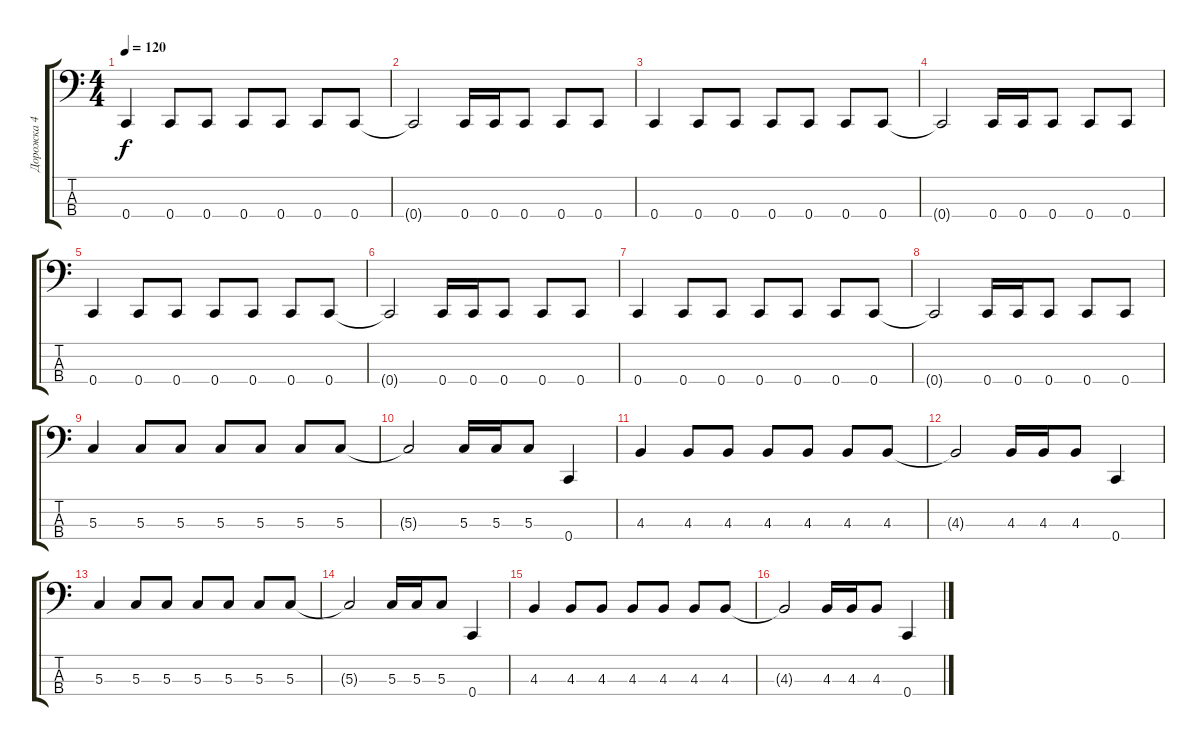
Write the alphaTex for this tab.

\track ("Дорожка 4" "Дорожка 4") {instrument electricbasspick}
\staff {score tabs}
\tuning (G2 D2 G1 C1) {hide}
\ts (4 4)
\tempo 120
\clef f4
\ks c
0.4.4{dy f} 0.4.8 0.4.8 0.4.8 0.4.8 0.4.8 0.4.8 |
0.4{t}.2 0.4.16 0.4.16 0.4.8 0.4.8 0.4.8 |
0.4.4 0.4.8 0.4.8 0.4.8 0.4.8 0.4.8 0.4.8 |
0.4{t}.2 0.4.16 0.4.16 0.4.8 0.4.8 0.4.8 |
0.4.4 0.4.8 0.4.8 0.4.8 0.4.8 0.4.8 0.4.8 |
0.4{t}.2 0.4.16 0.4.16 0.4.8 0.4.8 0.4.8 |
0.4.4 0.4.8 0.4.8 0.4.8 0.4.8 0.4.8 0.4.8 |
0.4{t}.2 0.4.16 0.4.16 0.4.8 0.4.8 0.4.8 |
5.3.4 5.3.8 5.3.8 5.3.8 5.3.8 5.3.8 5.3.8 |
5.3{t}.2 5.3.16 5.3.16 5.3.8 0.4.4 |
4.3.4 4.3.8 4.3.8 4.3.8 4.3.8 4.3.8 4.3.8 |
4.3{t}.2 4.3.16 4.3.16 4.3.8 0.4.4 |
5.3.4 5.3.8 5.3.8 5.3.8 5.3.8 5.3.8 5.3.8 |
5.3{t}.2 5.3.16 5.3.16 5.3.8 0.4.4 |
4.3.4 4.3.8 4.3.8 4.3.8 4.3.8 4.3.8 4.3.8 |
4.3{t}.2 4.3.16 4.3.16 4.3.8 0.4.4
